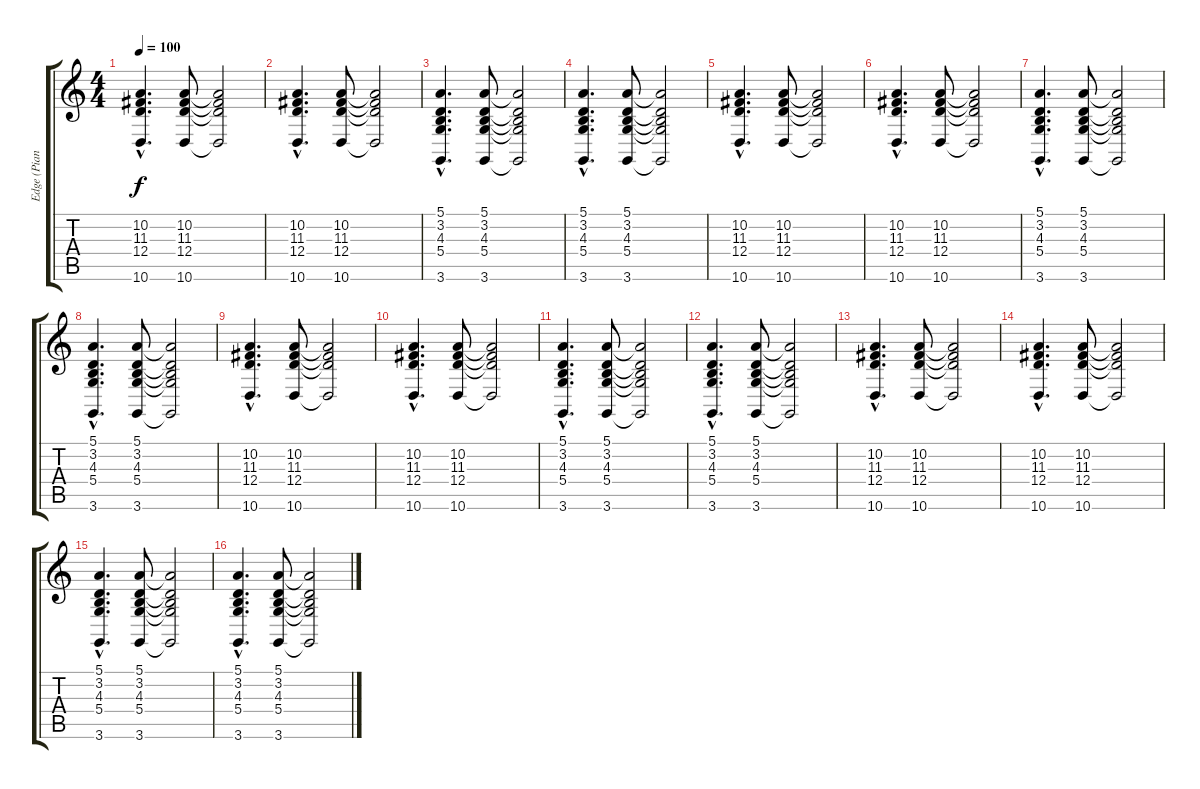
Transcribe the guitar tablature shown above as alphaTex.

\track ("Edge (Piano)" "Edge (Pian") {instrument acousticgrandpiano}
\staff {score tabs}
\tuning (E4 B3 G3 D3 A2 E2) {hide}
\ts (4 4)
\tempo 100
\clef g2
\ks c
(10.2{hac} 11.3{hac} 12.4{hac} 10.6{hac}).4{d dy f} (10.2 11.3 12.4 10.6).8 (10.2{t} 11.3{t} 12.4{t} 10.6{t}).2 |
(10.2{hac} 11.3{hac} 12.4{hac} 10.6{hac}).4{d} (10.2 11.3 12.4 10.6).8 (10.2{t} 11.3{t} 12.4{t} 10.6{t}).2 |
(5.1{hac} 3.2{hac} 4.3{hac} 5.4{hac} 3.6{hac}).4{d} (5.1 3.2 4.3 5.4 3.6).8 (5.1{t} 3.2{t} 4.3{t} 5.4{t} 3.6{t}).2 |
(5.1{hac} 3.2{hac} 4.3{hac} 5.4{hac} 3.6{hac}).4{d} (5.1 3.2 4.3 5.4 3.6).8 (5.1{t} 3.2{t} 4.3{t} 5.4{t} 3.6{t}).2 |
(10.2{hac} 11.3{hac} 12.4{hac} 10.6{hac}).4{d} (10.2 11.3 12.4 10.6).8 (10.2{t} 11.3{t} 12.4{t} 10.6{t}).2 |
(10.2{hac} 11.3{hac} 12.4{hac} 10.6{hac}).4{d} (10.2 11.3 12.4 10.6).8 (10.2{t} 11.3{t} 12.4{t} 10.6{t}).2 |
(5.1{hac} 3.2{hac} 4.3{hac} 5.4{hac} 3.6{hac}).4{d} (5.1 3.2 4.3 5.4 3.6).8 (5.1{t} 3.2{t} 4.3{t} 5.4{t} 3.6{t}).2 |
(5.1{hac} 3.2{hac} 4.3{hac} 5.4{hac} 3.6{hac}).4{d} (5.1 3.2 4.3 5.4 3.6).8 (5.1{t} 3.2{t} 4.3{t} 5.4{t} 3.6{t}).2 |
(10.2{hac} 11.3{hac} 12.4{hac} 10.6{hac}).4{d} (10.2 11.3 12.4 10.6).8 (10.2{t} 11.3{t} 12.4{t} 10.6{t}).2 |
(10.2{hac} 11.3{hac} 12.4{hac} 10.6{hac}).4{d} (10.2 11.3 12.4 10.6).8 (10.2{t} 11.3{t} 12.4{t} 10.6{t}).2 |
(5.1{hac} 3.2{hac} 4.3{hac} 5.4{hac} 3.6{hac}).4{d} (5.1 3.2 4.3 5.4 3.6).8 (5.1{t} 3.2{t} 4.3{t} 5.4{t} 3.6{t}).2 |
(5.1{hac} 3.2{hac} 4.3{hac} 5.4{hac} 3.6{hac}).4{d} (5.1 3.2 4.3 5.4 3.6).8 (5.1{t} 3.2{t} 4.3{t} 5.4{t} 3.6{t}).2 |
(10.2{hac} 11.3{hac} 12.4{hac} 10.6{hac}).4{d} (10.2 11.3 12.4 10.6).8 (10.2{t} 11.3{t} 12.4{t} 10.6{t}).2 |
(10.2{hac} 11.3{hac} 12.4{hac} 10.6{hac}).4{d} (10.2 11.3 12.4 10.6).8 (10.2{t} 11.3{t} 12.4{t} 10.6{t}).2 |
(5.1{hac} 3.2{hac} 4.3{hac} 5.4{hac} 3.6{hac}).4{d} (5.1 3.2 4.3 5.4 3.6).8 (5.1{t} 3.2{t} 4.3{t} 5.4{t} 3.6{t}).2 |
(5.1{hac} 3.2{hac} 4.3{hac} 5.4{hac} 3.6{hac}).4{d} (5.1 3.2 4.3 5.4 3.6).8 (5.1{t} 3.2{t} 4.3{t} 5.4{t} 3.6{t}).2
